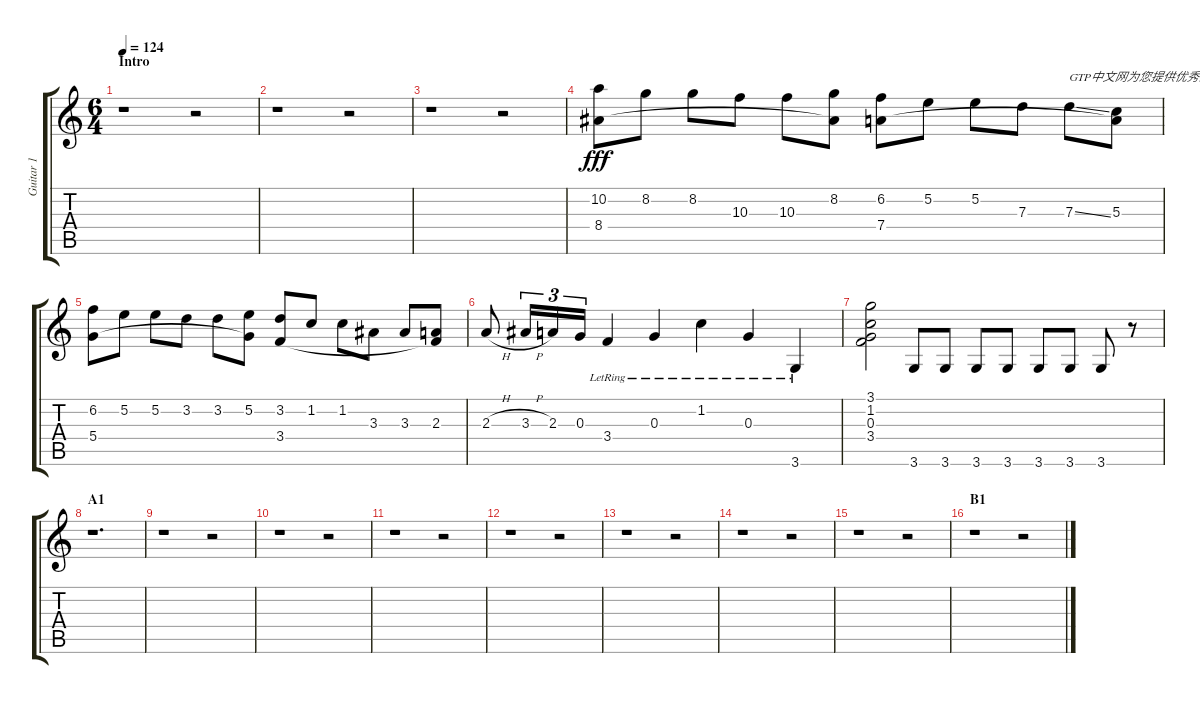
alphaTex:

\track ("Guitar 1" "Guitar 1") {instrument electricguitarclean}
\staff {score tabs}
\tuning (E4 B3 G3 D3 A2 E2) {hide}
\ts (6 4)
\section ("" "Intro")
\tempo 124
\clef g2
\ks c
r.1{dy fff instrument electricguitarclean} r.2 |
r.1 r.2 |
r.1 r.2 |
(10.2 8.4).8 8.2.8 8.2.8 10.3.8 10.3.8 (8.2 8.4{t}).8 (6.2 7.4).8 5.2.8 5.2.8 7.3.8 7.3{ss}.8{txt "GTP中文网为您提供优秀的谱子"} (5.3 7.4{t}).8 |
(6.2 5.4).8 5.2.8 5.2.8 3.2.8 3.2.8 (5.2 5.4{t}).8 (3.2 3.4).8 1.2.8 1.2.8 3.3.8 3.3.8 (2.3 3.4{t}).8 |
2.3{h}.8 3.3{h}.16{tu (3 2)} 2.3.16{tu (3 2)} 0.3.16{tu (3 2)} 3.4{lr}.4 0.3{lr}.4 1.2{lr}.4 0.3{lr}.4 3.6{lr}.4 |
(3.1 1.2 0.3 3.4).2 3.6.8 3.6.8 3.6.8 3.6.8 3.6.8 3.6.8 3.6.8 r.8 |
\section ("" "A1")
r.1{d} |
r.1 r.2 |
r.1 r.2 |
r.1 r.2 |
r.1 r.2 |
r.1 r.2 |
r.1 r.2 |
r.1 r.2 |
\section ("" "B1")
r.1 r.2
